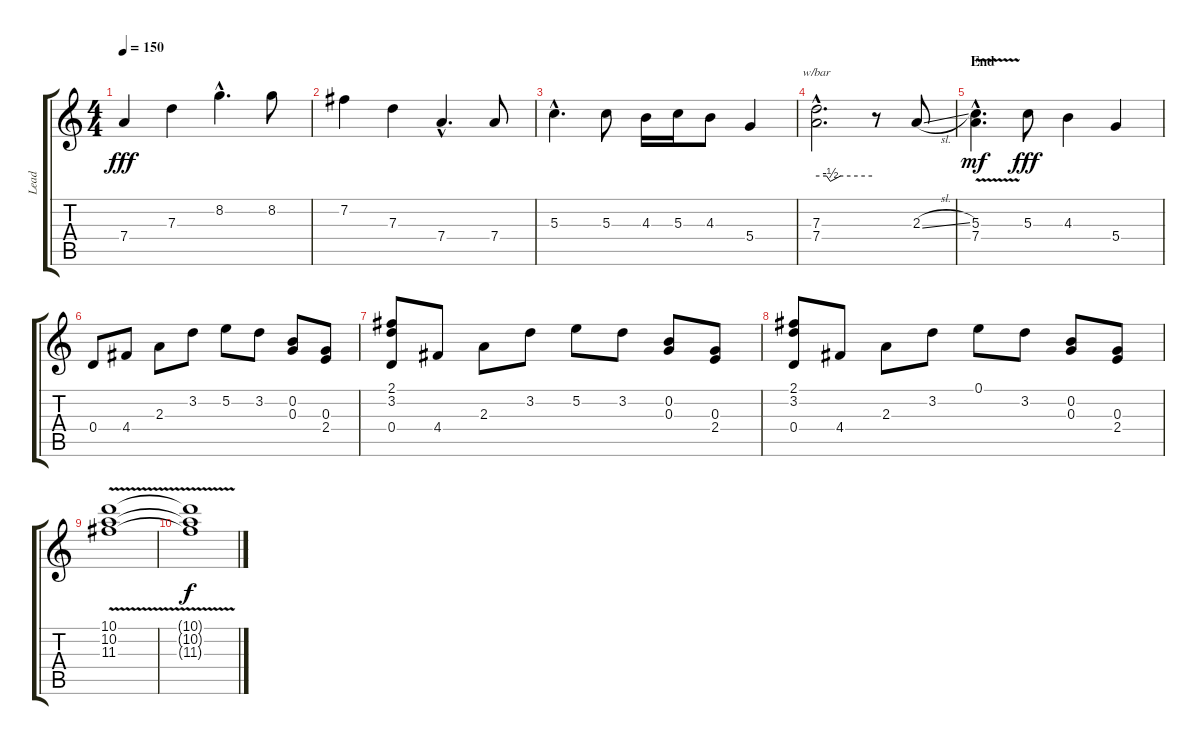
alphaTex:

\track ("Lead" "Lead") {instrument acousticguitarnylon}
\staff {score tabs}
\tuning (E4 B3 G3 D3 A2 E2) {hide}
\ts (4 4)
\tempo 150
\clef g2
\ks c
7.4.4{dy fff} 7.3.4 8.2{hac}.4{d} 8.2.8 |
7.2.4 7.3.4 7.4{hac}.4{d} 7.4.8 |
5.3{hac}.4{d} 5.3.8 4.3.16 5.3.16 4.3.8 5.4.4 |
(7.3{hac} 7.4{hac}).2{d tbe (custom default 0 0 11 0 15 -2 26 0 60 0)} r.8 2.3{sl}.8 |
\section ("" "End")
(5.3{hac} 7.4{v hac}).4{d dy mf} 5.3.8{dy fff} 4.3.4 5.4.4 |
0.4.8 4.4.8 2.3.8 3.2.8 5.2.8 3.2.8 (0.2 0.3).8 (0.3 2.4).8 |
(2.1 3.2 0.4).8 4.4.8 2.3.8 3.2.8 5.2.8 3.2.8 (0.2 0.3).8 (0.3 2.4).8 |
(2.1 3.2 0.4).8 4.4.8 2.3.8 3.2.8 0.1.8 3.2.8 (0.2 0.3).8 (0.3 2.4).8 |
(10.1{v} 10.2 11.3).1 |
(10.1{t} 10.2{t} 11.3{t}).1{dy f}
